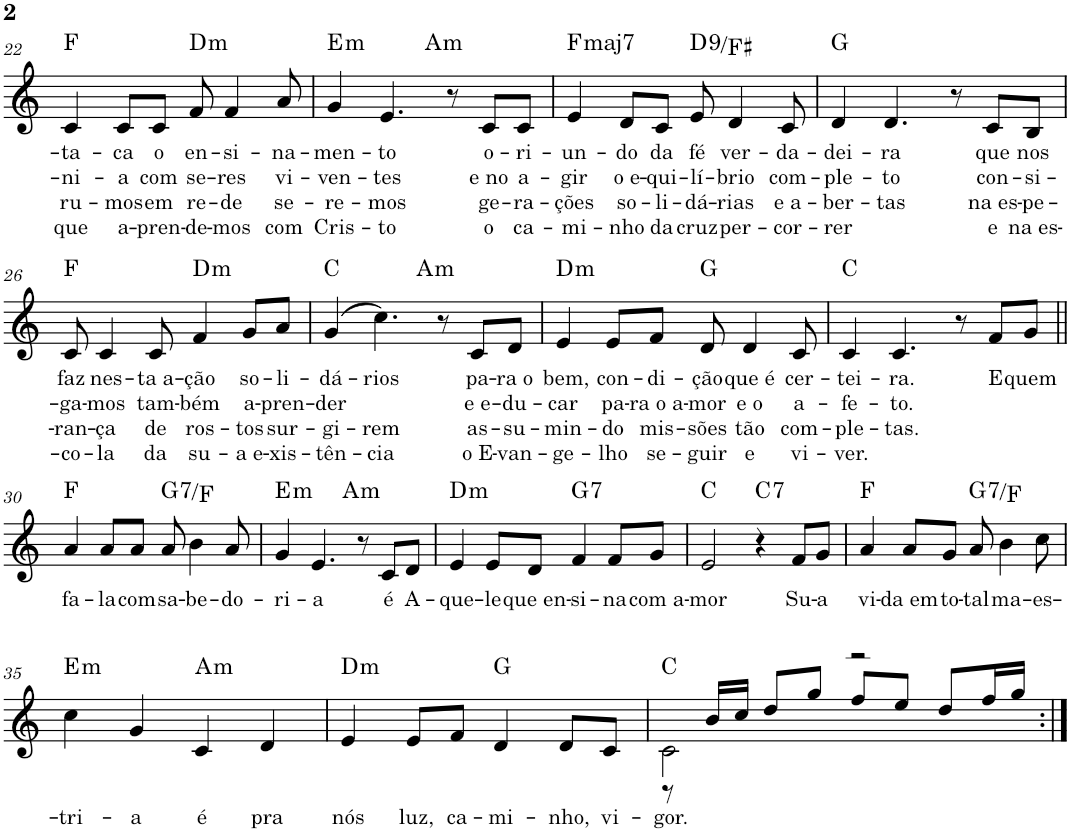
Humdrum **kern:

**kern	**text	**text	**text	**text	**harte
*part1	*part1	*part1	*part1	*part1	*part1
*staff1	*staff1	*staff1	*staff1	*staff1	*
*I"Piano	*	*	*	*	*
*I'Pno.	*	*	*	*	*
!!LO:PB:g=z
*clefG2	*	*	*	*	*
*k[]	*	*	*	*	*
*M4/4	*	*	*	*	*
=22	=22	=22	=22	=22	=22
!	!LO:LY:b	!LO:LY:b	!LO:LY:b	!LO:LY:b	!
4c/	-ta-	-ni-	ru-	que	F:maj
!	!LO:LY:b	!LO:LY:b	!LO:LY:b	!LO:LY:b	!
8c/L	-ca	-a	-mos	a-	.
!	!LO:LY:b	!LO:LY:b	!LO:LY:b	!LO:LY:b	!
8c/J	o	com	em	-pren-	.
!	!LO:LY:b	!LO:LY:b	!LO:LY:b	!LO:LY:b	!LO:H:kt=m
8f/	en-	se-	re-	-de-	D:min
!	!LO:LY:b	!LO:LY:b	!LO:LY:b	!LO:LY:b	!
4f/	-si-	-res	-de	-mos	.
!	!LO:LY:b	!LO:LY:b	!LO:LY:b	!LO:LY:b	!
8a/	-na-	vi-	se-	com	.
=23	=23	=23	=23	=23	=23
!	!LO:LY:b	!LO:LY:b	!LO:LY:b	!LO:LY:b	!LO:H:kt=m
*^	*	*	*	*	*
4g/	2ryy	-men-	-ven-	-re-	Cris-	E:min
!	!	!LO:LY:b	!LO:LY:b	!LO:LY:b	!LO:LY:b	!
4.e/	.	-to	-tes	-mos	-to	.
!	!	!	!	!	!	!LO:H:kt=m
.	2ryy	.	.	.	.	A:min
8r	.	.	.	.	.	.
!	!	!LO:LY:b	!LO:LY:b	!LO:LY:b	!LO:LY:b	!
8c/L	.	o-	e no	ge-	o	.
!	!	!LO:LY:b	!LO:LY:b	!LO:LY:b	!LO:LY:b	!
8c/J	.	-ri-	a-	-ra-	ca-	.
=24	=24	=24	=24	=24	=24	=24
!	!	!LO:LY:b	!LO:LY:b	!LO:LY:b	!LO:LY:b	!LO:H:kt=maj7
*v	*v	*	*	*	*	*
4e/	-un-	-gir	-ções	-mi-	F:maj7
!	!LO:LY:b	!LO:LY:b	!LO:LY:b	!LO:LY:b	!
8d/L	-do	o e-	so-	-nho	.
!	!LO:LY:b	!LO:LY:b	!LO:LY:b	!LO:LY:b	!
8c/J	da	-qui-	-li-	da	.
!	!LO:LY:b	!LO:LY:b	!LO:LY:b	!LO:LY:b	!LO:H:kt=9
8e/	fé	-lí-	-dá-	cruz	D:9/3
!	!LO:LY:b	!LO:LY:b	!LO:LY:b	!LO:LY:b	!
4d/	ver-	-brio	-rias	per-	.
!	!LO:LY:b	!LO:LY:b	!LO:LY:b	!LO:LY:b	!
8c/	-da-	com-	e a-	-cor-	.
=25	=25	=25	=25	=25	=25
!	!LO:LY:b	!LO:LY:b	!LO:LY:b	!LO:LY:b	!
4d/	-dei-	-ple-	-ber-	-rer	G:maj
!	!LO:LY:b	!LO:LY:b	!LO:LY:b	!	!
4.d/	-ra	-to	-tas	.	.
8r	.	.	.	.	.
!	!LO:LY:b	!LO:LY:b	!LO:LY:b	!LO:LY:b	!
8c/L	que	con-	na es-	e	.
!	!LO:LY:b	!LO:LY:b	!LO:LY:b	!LO:LY:b	!
8B/J	nos	-si-	-pe-	na es-	.
!!LO:LB:g=z
=26	=26	=26	=26	=26	=26
!	!LO:LY:b	!LO:LY:b	!LO:LY:b	!LO:LY:b	!
8c/	faz	-ga-	-ran-	-co-	F:maj
!	!LO:LY:b	!LO:LY:b	!LO:LY:b	!LO:LY:b	!
4c/	nes-	-mos	-ça	-la	.
!	!LO:LY:b	!LO:LY:b	!LO:LY:b	!LO:LY:b	!
8c/	-ta a-	tam-	de	da	.
!	!LO:LY:b	!LO:LY:b	!LO:LY:b	!LO:LY:b	!LO:H:kt=m
4f/	-ção	-bém	ros-	su-	D:min
!	!LO:LY:b	!LO:LY:b	!LO:LY:b	!LO:LY:b	!
8g/L	so-	a-	-tos	-a e-	.
!	!LO:LY:b	!LO:LY:b	!LO:LY:b	!LO:LY:b	!
8a/J	-li-	-pren-	sur-	-xis-	.
=27	=27	=27	=27	=27	=27
!	!LO:LY:b	!LO:LY:b	!LO:LY:b	!LO:LY:b	!
*^	*	*	*	*	*
(4g/	2ryy	-dá-	-der	-gi-	-tên-	C:maj
!	!	!LO:LY:b	!	!LO:LY:b	!LO:LY:b	!
4.cc\)	.	-rios	.	-rem	-cia	.
!	!	!	!	!	!	!LO:H:kt=m
.	2ryy	.	.	.	.	A:min
8r	.	.	.	.	.	.
!	!	!LO:LY:b	!LO:LY:b	!LO:LY:b	!LO:LY:b	!
8c/L	.	pa-	e e-	as-	o E-	.
!	!	!LO:LY:b	!LO:LY:b	!LO:LY:b	!LO:LY:b	!
8d/J	.	-ra o	-du-	-su-	-van-	.
=28	=28	=28	=28	=28	=28	=28
!	!	!LO:LY:b	!LO:LY:b	!LO:LY:b	!LO:LY:b	!LO:H:kt=m
*v	*v	*	*	*	*	*
4e/	bem,	-car	-min-	-ge-	D:min
!	!LO:LY:b	!LO:LY:b	!LO:LY:b	!LO:LY:b	!
8e/L	con-	pa-	-do	-lho	.
!	!LO:LY:b	!LO:LY:b	!LO:LY:b	!LO:LY:b	!
8f/J	-di-	-ra o a-	mis-	se-	.
!	!LO:LY:b	!LO:LY:b	!LO:LY:b	!LO:LY:b	!
8d/	-ção	-mor	-sões	-guir	G:maj
!	!LO:LY:b	!LO:LY:b	!LO:LY:b	!LO:LY:b	!
4d/	que é	e o	tão	e	.
!	!LO:LY:b	!LO:LY:b	!LO:LY:b	!LO:LY:b	!
8c/	cer-	a-	com-	vi-	.
=29	=29	=29	=29	=29	=29
!	!LO:LY:b	!LO:LY:b	!LO:LY:b	!LO:LY:b	!
4c/	-tei-	-fe-	-ple-	-ver.	C:maj
!	!LO:LY:b	!LO:LY:b	!LO:LY:b	!	!
4.c/	-ra.	-to.	-tas.	.	.
8r	.	.	.	.	.
!	!LO:LY:b	!	!	!	!
8f/L	E	.	.	.	.
!	!LO:LY:b	!	!	!	!
8g/J	quem	.	.	.	.
!!LO:LB:g=z
=30||	=30||	=30||	=30||	=30||	=30||
!	!LO:LY:b	!	!	!	!
4a/	fa-	.	.	.	F:maj
!	!LO:LY:b	!	!	!	!
8a/L	-la	.	.	.	.
!	!LO:LY:b	!	!	!	!
8a/J	com	.	.	.	.
!	!LO:LY:b	!	!	!	!LO:H:kt=7
8a/	sa-	.	.	.	G:7/b7
!	!LO:LY:b	!	!	!	!
4b\	-be-	.	.	.	.
!	!LO:LY:b	!	!	!	!
8a/	-do-	.	.	.	.
=31	=31	=31	=31	=31	=31
!	!LO:LY:b	!	!	!	!LO:H:kt=m
*^	*	*	*	*	*
4g/	2ryy	-ri-	.	.	.	E:min
!	!	!LO:LY:b	!	!	!	!
4.e/	.	-a	.	.	.	.
!	!	!	!	!	!	!LO:H:kt=m
.	2ryy	.	.	.	.	A:min
8r	.	.	.	.	.	.
!	!	!LO:LY:b	!	!	!	!
8c/L	.	é	.	.	.	.
!	!	!LO:LY:b	!	!	!	!
8d/J	.	A-	.	.	.	.
=32	=32	=32	=32	=32	=32	=32
!	!	!LO:LY:b	!	!	!	!LO:H:kt=m
*v	*v	*	*	*	*	*
4e/	-que-	.	.	.	D:min
!	!LO:LY:b	!	!	!	!
8e/L	-le	.	.	.	.
!	!LO:LY:b	!	!	!	!
8d/J	que en-	.	.	.	.
!	!LO:LY:b	!	!	!	!LO:H:kt=7
4f/	-si-	.	.	.	G:7
!	!LO:LY:b	!	!	!	!
8f/L	-na	.	.	.	.
!	!LO:LY:b	!	!	!	!
8g/J	com a-	.	.	.	.
=33	=33	=33	=33	=33	=33
!	!LO:LY:b	!	!	!	!
2e/	-mor	.	.	.	C:maj
!	!	!	!	!	!LO:H:kt=7
4r	.	.	.	.	C:7
!	!LO:LY:b	!	!	!	!
8f/L	Su-	.	.	.	.
!	!LO:LY:b	!	!	!	!
8g/J	-a	.	.	.	.
=34	=34	=34	=34	=34	=34
!	!LO:LY:b	!	!	!	!
4a/	vi-	.	.	.	F:maj
!	!LO:LY:b	!	!	!	!
8a/L	-da em	.	.	.	.
!	!LO:LY:b	!	!	!	!
8g/J	to-	.	.	.	.
!	!LO:LY:b	!	!	!	!LO:H:kt=7
8a/	-tal	.	.	.	G:7/b7
!	!LO:LY:b	!	!	!	!
4b\	ma-	.	.	.	.
!	!LO:LY:b	!	!	!	!
8cc\	-es-	.	.	.	.
!!LO:LB:g=z
=35	=35	=35	=35	=35	=35
!	!LO:LY:b	!	!	!	!LO:H:kt=m
4cc\	-tri-	.	.	.	E:min
!	!LO:LY:b	!	!	!	!
4g/	-a	.	.	.	.
!	!LO:LY:b	!	!	!	!LO:H:kt=m
4c/	é	.	.	.	A:min
!	!LO:LY:b	!	!	!	!
4d/	pra	.	.	.	.
=36	=36	=36	=36	=36	=36
!	!LO:LY:b	!	!	!	!LO:H:kt=m
4e/	nós	.	.	.	D:min
!	!LO:LY:b	!	!	!	!
8e/L	luz,	.	.	.	.
!	!LO:LY:b	!	!	!	!
8f/J	ca-	.	.	.	.
!	!LO:LY:b	!	!	!	!
4d/	-mi-	.	.	.	G:maj
!	!LO:LY:b	!	!	!	!
8d/L	-nho,	.	.	.	.
!	!LO:LY:b	!	!	!	!
8c/J	vi-	.	.	.	.
=37	=37	=37	=37	=37	=37
!	!LO:LY:b	!	!	!	!
*^	*	*	*	*	*
2c\	8r	-gor.	.	.	.	C:maj
.	16b/LL	.	.	.	.	.
.	16cc/JJ	.	.	.	.	.
.	8dd/L	.	.	.	.	.
.	8gg/J	.	.	.	.	.
2r	8ff/L	.	.	.	.	.
.	8ee/J	.	.	.	.	.
.	8dd/L	.	.	.	.	.
.	16ff/L	.	.	.	.	.
.	16gg/JJ	.	.	.	.	.
*v	*v	*	*	*	*	*
=:|!	=:|!	=:|!	=:|!	=:|!	=:|!
*-	*-	*-	*-	*-	*-
